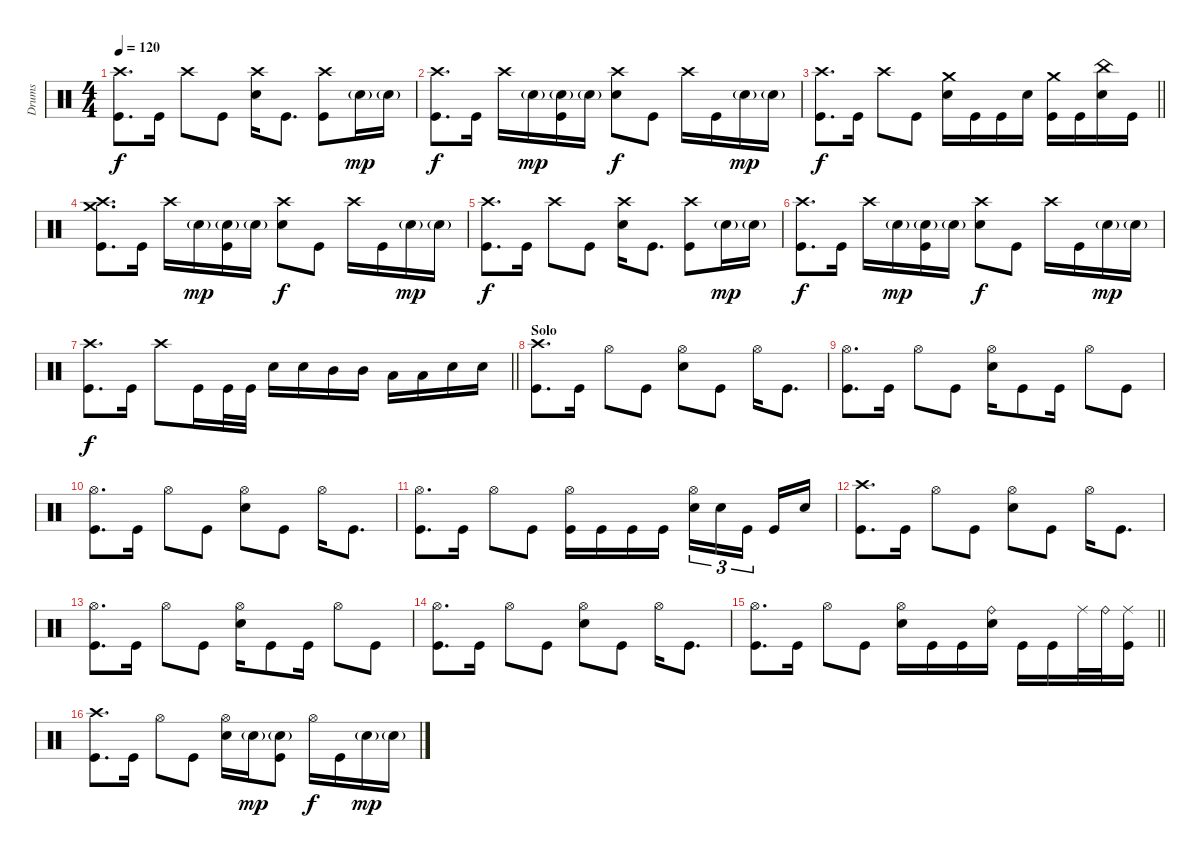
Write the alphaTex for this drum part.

\track ("Drums" "Drums") {instrument percussion}
\staff
\articulation defaults
\ts (4 4)
\tempo 120
\clef neutral
\ks c
("Crash high (hit)" "Kick (hit)").8{d dy f} "Kick (hit)".16 "Crash high (hit)".8 "Kick (hit)".8 ("Crash high (hit)" "Electric Snare (hit)").16 "Kick (hit)".8{d} ("Crash high (hit)" "Kick (hit)").8 "Electric Snare (hit)"{g}.16{dy mp} "Electric Snare (hit)"{g}.16 |
("Crash high (hit)" "Kick (hit)").8{d dy f} "Kick (hit)".16 "Crash high (hit)".16 "Electric Snare (hit)"{g}.16{dy mp} ("Electric Snare (hit)"{g} "Kick (hit)").16 "Electric Snare (hit)"{g}.16 ("Crash high (hit)" "Electric Snare (hit)").8{dy f} "Kick (hit)".8 "Crash high (hit)".16 "Kick (hit)".16 "Electric Snare (hit)"{g}.16{dy mp} "Electric Snare (hit)"{g}.16 |
\barLineRight lightlight
("Crash high (hit)" "Kick (hit)").8{d dy f} "Kick (hit)".16 "Crash high (hit)".8 "Kick (hit)".8 ("Crash medium (hit)" "Electric Snare (hit)").16 "Kick (hit)".16 "Kick (hit)".16 "Electric Snare (hit)".16 ("Crash medium (hit)" "Kick (hit)").16 "Kick (hit)".16 ("China (hit)" "Electric Snare (hit)").16 "Kick (hit)".16 |
("Crash high (hit)" "Crash medium (hit)" "Kick (hit)").8{d} "Kick (hit)".16 "Crash high (hit)".16 "Electric Snare (hit)"{g}.16{dy mp} ("Electric Snare (hit)"{g} "Kick (hit)").16 "Electric Snare (hit)"{g}.16 ("Crash high (hit)" "Electric Snare (hit)").8{dy f} "Kick (hit)".8 "Crash high (hit)".16 "Kick (hit)".16 "Electric Snare (hit)"{g}.16{dy mp} "Electric Snare (hit)"{g}.16 |
("Crash high (hit)" "Kick (hit)").8{d dy f} "Kick (hit)".16 "Crash high (hit)".8 "Kick (hit)".8 ("Crash high (hit)" "Electric Snare (hit)").16 "Kick (hit)".8{d} ("Crash high (hit)" "Kick (hit)").8 "Electric Snare (hit)"{g}.16{dy mp} "Electric Snare (hit)"{g}.16 |
("Crash high (hit)" "Kick (hit)").8{d dy f} "Kick (hit)".16 "Crash high (hit)".16 "Electric Snare (hit)"{g}.16{dy mp} ("Electric Snare (hit)"{g} "Kick (hit)").16 "Electric Snare (hit)"{g}.16 ("Crash high (hit)" "Electric Snare (hit)").8{dy f} "Kick (hit)".8 "Crash high (hit)".16 "Kick (hit)".16 "Electric Snare (hit)"{g}.16{dy mp} "Electric Snare (hit)"{g}.16 |
\barLineRight lightlight
("Crash high (hit)" "Kick (hit)").8{d dy f} "Kick (hit)".16 "Crash high (hit)".8 "Kick (hit)".16 "Kick (hit)".32 "Kick (hit)".32 "Electric Snare (hit)".16 "Electric Snare (hit)".16 "Mid Tom (hit)".16 "Mid Tom (hit)".16 "Low Tom (hit)".16 "Low Tom (hit)".16 "Electric Snare (hit)".16 "Electric Snare (hit)".16 |
\section ("" "Solo")
("Crash high (hit)" "Kick (hit)").8{d} "Kick (hit)".16 "Hi-Hat (open)".8 "Kick (hit)".8 ("Hi-Hat (open)" "Electric Snare (hit)").8 "Kick (hit)".8 "Hi-Hat (open)".16 "Kick (hit)".8{d} |
("Hi-Hat (open)" "Kick (hit)").8{d} "Kick (hit)".16 "Hi-Hat (open)".8 "Kick (hit)".8 ("Hi-Hat (open)" "Electric Snare (hit)").16 "Kick (hit)".8 "Kick (hit)".16 "Hi-Hat (open)".8 "Kick (hit)".8 |
("Hi-Hat (open)" "Kick (hit)").8{d} "Kick (hit)".16 "Hi-Hat (open)".8 "Kick (hit)".8 ("Hi-Hat (open)" "Electric Snare (hit)").8 "Kick (hit)".8 "Hi-Hat (open)".16 "Kick (hit)".8{d} |
("Hi-Hat (open)" "Kick (hit)").8{d} "Kick (hit)".16 "Hi-Hat (open)".8 "Kick (hit)".8 ("Hi-Hat (open)" "Kick (hit)").16 "Kick (hit)".16 "Kick (hit)".16 "Kick (hit)".16 ("Hi-Hat (open)" "Electric Snare (hit)").16{tu (3 2)} "Electric Snare (hit)".16{tu (3 2)} "Kick (hit)".16{tu (3 2) beam splitsecondary} "Kick (hit)".16 "Electric Snare (hit)".16 |
("Crash high (hit)" "Kick (hit)").8{d} "Kick (hit)".16 "Hi-Hat (open)".8 "Kick (hit)".8 ("Hi-Hat (open)" "Electric Snare (hit)").8 "Kick (hit)".8 "Hi-Hat (open)".16 "Kick (hit)".8{d} |
("Hi-Hat (open)" "Kick (hit)").8{d} "Kick (hit)".16 "Hi-Hat (open)".8 "Kick (hit)".8 ("Hi-Hat (open)" "Electric Snare (hit)").16 "Kick (hit)".8 "Kick (hit)".16 "Hi-Hat (open)".8 "Kick (hit)".8 |
("Hi-Hat (open)" "Kick (hit)").8{d} "Kick (hit)".16 "Hi-Hat (open)".8 "Kick (hit)".8 ("Hi-Hat (open)" "Electric Snare (hit)").8 "Kick (hit)".8 "Hi-Hat (open)".16 "Kick (hit)".8{d} |
\barLineRight lightlight
("Hi-Hat (open)" "Kick (hit)").8{d} "Kick (hit)".16 "Hi-Hat (open)".8 "Kick (hit)".8 ("Hi-Hat (open)" "Electric Snare (hit)").16 "Kick (hit)".16 "Kick (hit)".16 ("Ride (bell)" "Electric Snare (hit)").16 "Kick (hit)".16 "Kick (hit)".16 "Ride (middle)".32 "Ride (bell)".32 ("Ride (middle)" "Kick (hit)").16 |
\section ("" "")
("Crash high (hit)" "Kick (hit)").8{d} "Kick (hit)".16 "Hi-Hat (open)".8 "Kick (hit)".8 ("Hi-Hat (open)" "Electric Snare (hit)").16 "Electric Snare (hit)"{g}.16{dy mp} ("Electric Snare (hit)"{g} "Kick (hit)").8 "Hi-Hat (open)".16{dy f} "Kick (hit)".16 "Electric Snare (hit)"{g}.16{dy mp} "Electric Snare (hit)"{g}.16
